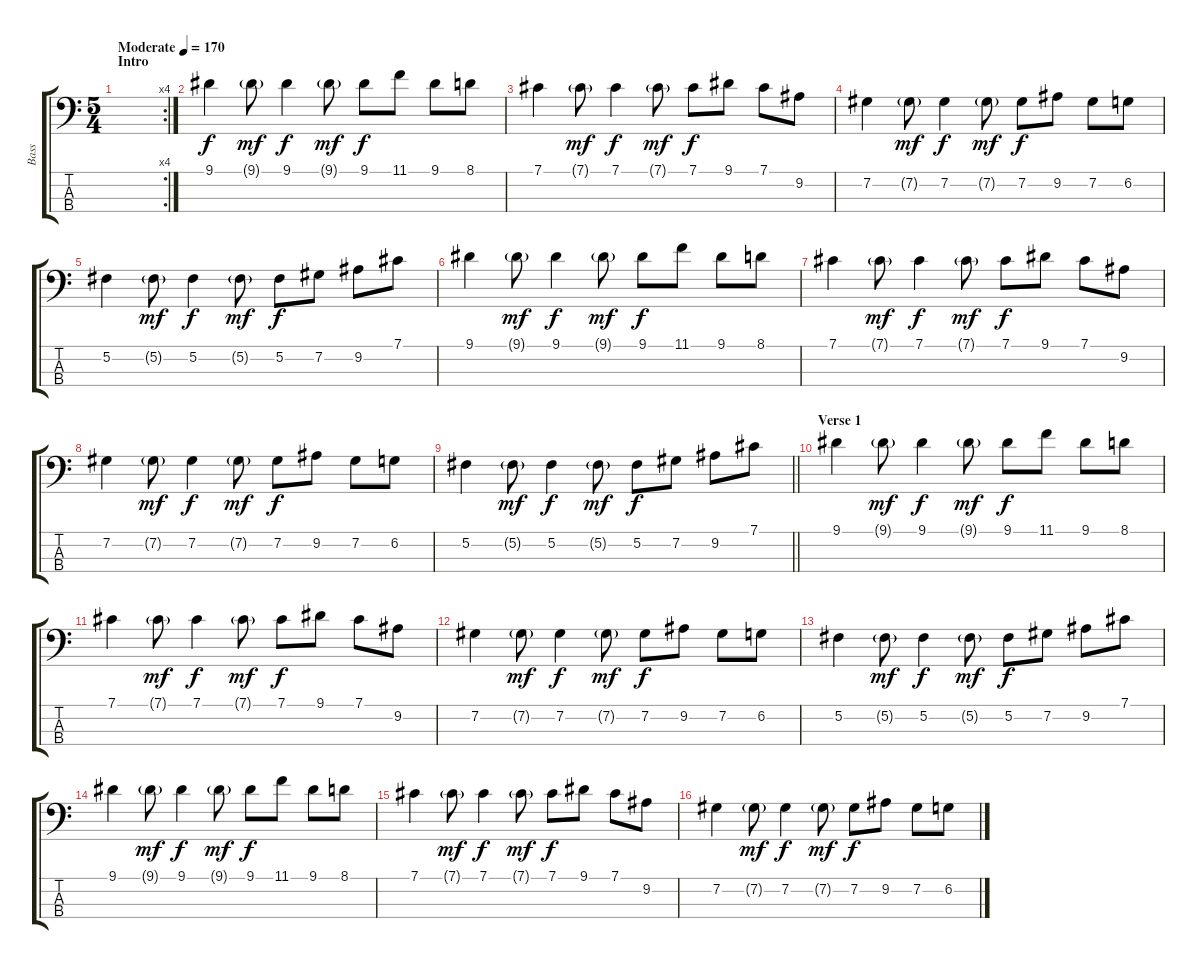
\track ("Bass" "Bass") {instrument electricbassfinger}
\staff {score tabs}
\tuning (Gb2 Db2 Ab1 Eb1) {hide}
\rc 4
\ts (5 4)
\section ("" "Intro")
\tempo (170 "Moderate")
\clef f4
\ks c
|
9.1.4 9.1{g}.8{dy mf} 9.1.4{dy f} 9.1{g}.8{dy mf} 9.1.8{dy f} 11.1.8 9.1.8 8.1.8 |
7.1.4 7.1{g}.8{dy mf} 7.1.4{dy f} 7.1{g}.8{dy mf} 7.1.8{dy f} 9.1.8 7.1.8 9.2.8 |
7.2.4 7.2{g}.8{dy mf} 7.2.4{dy f} 7.2{g}.8{dy mf} 7.2.8{dy f} 9.2.8 7.2.8 6.2.8 |
5.2.4 5.2{g}.8{dy mf} 5.2.4{dy f} 5.2{g}.8{dy mf} 5.2.8{dy f} 7.2.8 9.2.8 7.1.8 |
9.1.4 9.1{g}.8{dy mf} 9.1.4{dy f} 9.1{g}.8{dy mf} 9.1.8{dy f} 11.1.8 9.1.8 8.1.8 |
7.1.4 7.1{g}.8{dy mf} 7.1.4{dy f} 7.1{g}.8{dy mf} 7.1.8{dy f} 9.1.8 7.1.8 9.2.8 |
7.2.4 7.2{g}.8{dy mf} 7.2.4{dy f} 7.2{g}.8{dy mf} 7.2.8{dy f} 9.2.8 7.2.8 6.2.8 |
\barLineRight lightlight
5.2.4 5.2{g}.8{dy mf} 5.2.4{dy f} 5.2{g}.8{dy mf} 5.2.8{dy f} 7.2.8 9.2.8 7.1.8 |
\section ("" "Verse 1")
9.1.4 9.1{g}.8{dy mf} 9.1.4{dy f} 9.1{g}.8{dy mf} 9.1.8{dy f} 11.1.8 9.1.8 8.1.8 |
7.1.4 7.1{g}.8{dy mf} 7.1.4{dy f} 7.1{g}.8{dy mf} 7.1.8{dy f} 9.1.8 7.1.8 9.2.8 |
7.2.4 7.2{g}.8{dy mf} 7.2.4{dy f} 7.2{g}.8{dy mf} 7.2.8{dy f} 9.2.8 7.2.8 6.2.8 |
5.2.4 5.2{g}.8{dy mf} 5.2.4{dy f} 5.2{g}.8{dy mf} 5.2.8{dy f} 7.2.8 9.2.8 7.1.8 |
9.1.4 9.1{g}.8{dy mf} 9.1.4{dy f} 9.1{g}.8{dy mf} 9.1.8{dy f} 11.1.8 9.1.8 8.1.8 |
7.1.4 7.1{g}.8{dy mf} 7.1.4{dy f} 7.1{g}.8{dy mf} 7.1.8{dy f} 9.1.8 7.1.8 9.2.8 |
7.2.4 7.2{g}.8{dy mf} 7.2.4{dy f} 7.2{g}.8{dy mf} 7.2.8{dy f} 9.2.8 7.2.8 6.2.8
